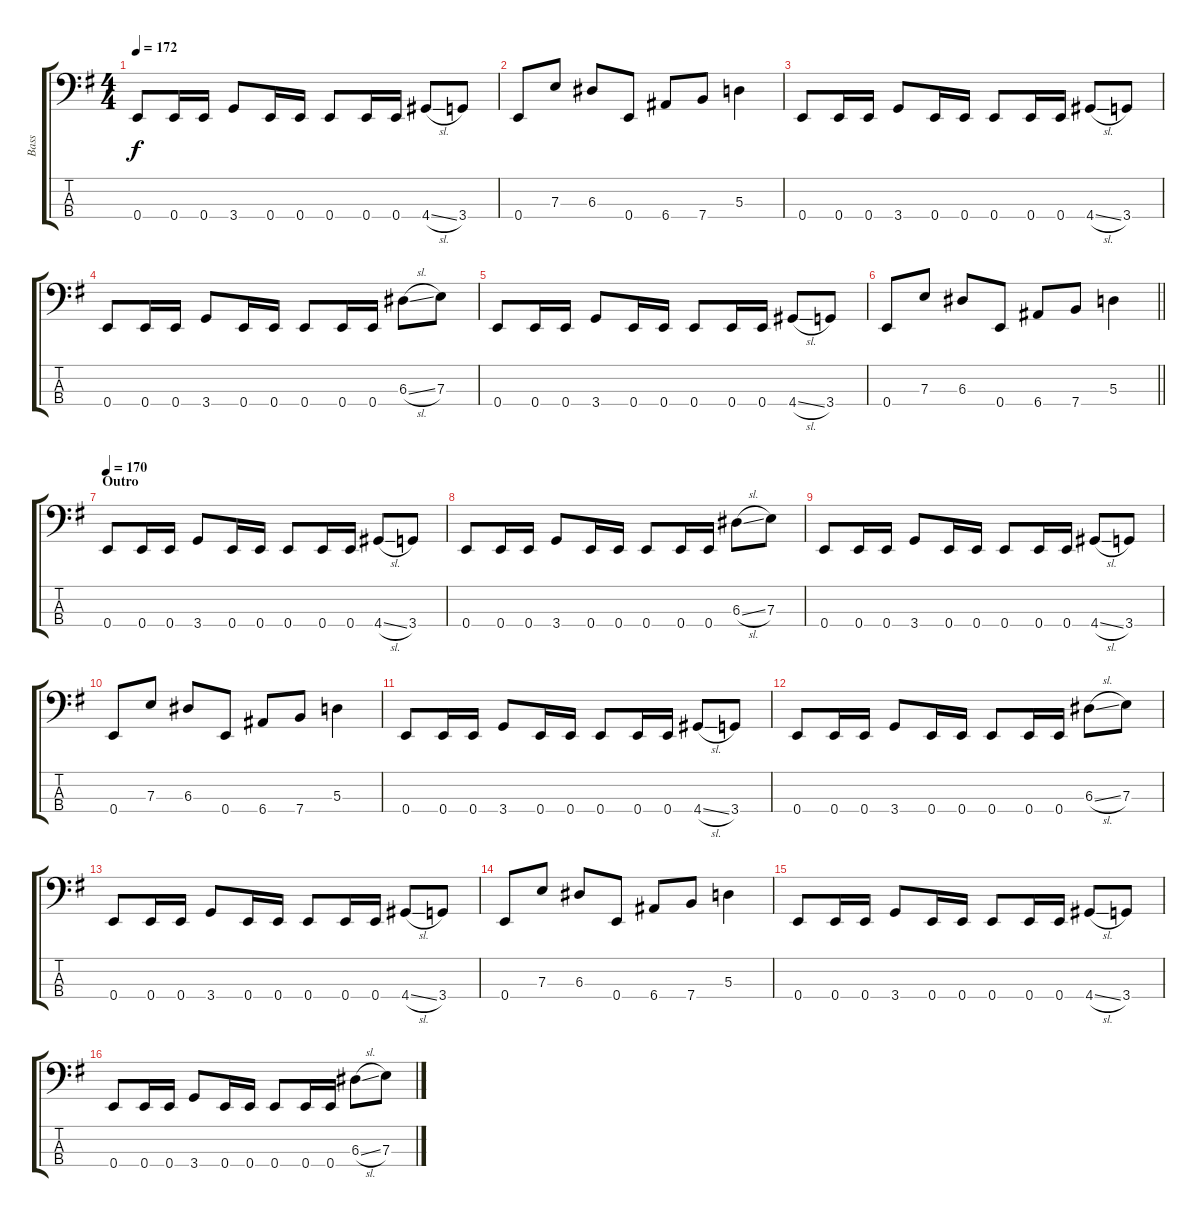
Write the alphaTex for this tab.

\track ("Bass" "Bass") {instrument electricbasspick}
\staff {score tabs}
\tuning (G2 D2 A1 E1) {hide}
\ts (4 4)
\tempo 172
\clef f4
\ks g
0.4.8{dy f} 0.4.16 0.4.16 3.4.8 0.4.16 0.4.16 0.4.8 0.4.16 0.4.16 4.4{sl}.8 3.4.8 |
0.4.8 7.3.8 6.3.8 0.4.8 6.4.8 7.4.8 5.3.4 |
0.4.8 0.4.16 0.4.16 3.4.8 0.4.16 0.4.16 0.4.8 0.4.16 0.4.16 4.4{sl}.8 3.4.8 |
0.4.8 0.4.16 0.4.16 3.4.8 0.4.16 0.4.16 0.4.8 0.4.16 0.4.16 6.3{sl}.8 7.3.8 |
0.4.8 0.4.16 0.4.16 3.4.8 0.4.16 0.4.16 0.4.8 0.4.16 0.4.16 4.4{sl}.8 3.4.8 |
\barLineRight lightlight
0.4.8 7.3.8 6.3.8 0.4.8 6.4.8 7.4.8 5.3.4 |
\section ("" "Outro")
\tempo 170
0.4.8 0.4.16 0.4.16 3.4.8 0.4.16 0.4.16 0.4.8 0.4.16 0.4.16 4.4{sl}.8 3.4.8 |
0.4.8 0.4.16 0.4.16 3.4.8 0.4.16 0.4.16 0.4.8 0.4.16 0.4.16 6.3{sl}.8 7.3.8 |
0.4.8 0.4.16 0.4.16 3.4.8 0.4.16 0.4.16 0.4.8 0.4.16 0.4.16 4.4{sl}.8 3.4.8 |
0.4.8 7.3.8 6.3.8 0.4.8 6.4.8 7.4.8 5.3.4 |
0.4.8 0.4.16 0.4.16 3.4.8 0.4.16 0.4.16 0.4.8 0.4.16 0.4.16 4.4{sl}.8 3.4.8 |
0.4.8 0.4.16 0.4.16 3.4.8 0.4.16 0.4.16 0.4.8 0.4.16 0.4.16 6.3{sl}.8 7.3.8 |
0.4.8 0.4.16 0.4.16 3.4.8 0.4.16 0.4.16 0.4.8 0.4.16 0.4.16 4.4{sl}.8 3.4.8 |
0.4.8 7.3.8 6.3.8 0.4.8 6.4.8 7.4.8 5.3.4 |
0.4.8 0.4.16 0.4.16 3.4.8 0.4.16 0.4.16 0.4.8 0.4.16 0.4.16 4.4{sl}.8 3.4.8 |
0.4.8 0.4.16 0.4.16 3.4.8 0.4.16 0.4.16 0.4.8 0.4.16 0.4.16 6.3{sl}.8 7.3.8
